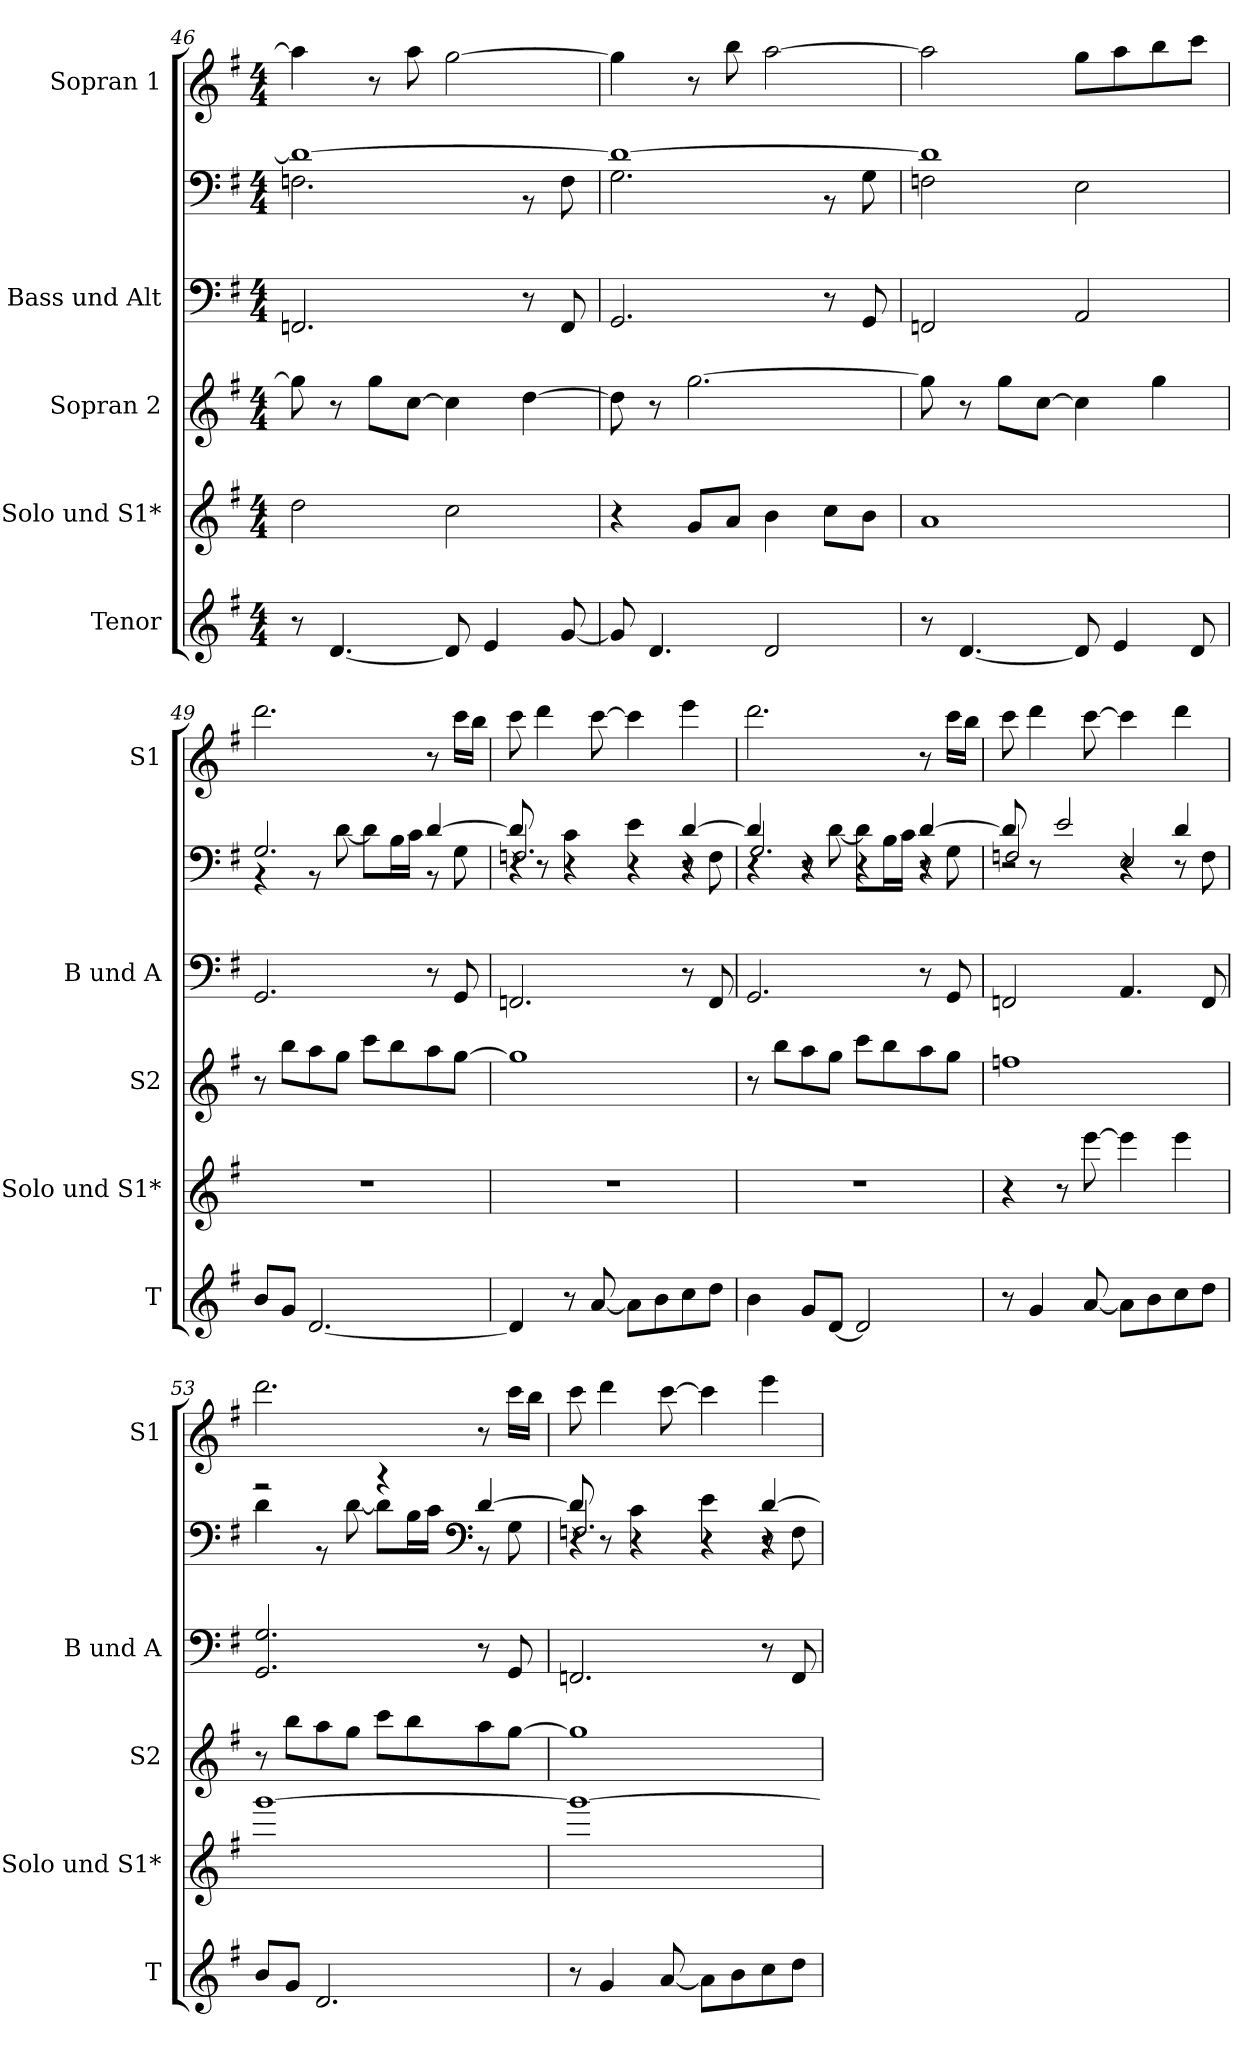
**kern	**kern	**kern	**kern	**kern	**kern
*part5	*part4	*part3	*part2	*part2	*part1
*staff6	*staff5	*staff4	*staff3	*staff2	*staff1
*I"Tenor	*I"Solo und S1*	*I"Sopran 2	*I"Bass und Alt	*	*I"Sopran 1
*I'T	*I'Solo und S1*	*I'S2	*I'B und A	*	*I'S1
!!LO:PB:g=z
*clefG2	*clefG2	*clefG2	*clefF4	*clefF4	*clefG2
*k[f#]	*k[f#]	*k[f#]	*k[f#]	*k[f#]	*k[f#]
*M4/4	*M4/4	*M4/4	*M4/4	*M4/4	*M4/4
=46	=46	=46	=46	=46	=46
*	*	*	*	*^	*
8r	2dd\	8gg\]	2.FFn/	1d_	2.Fn\	4aa\]
[4.d/	.	8r	.	.	.	.
.	.	8gg\L	.	.	.	8r
.	.	[8cc\J	.	.	.	8aa\
8d/]	2cc\	4cc\]	.	.	.	[2gg\
4e/	.	.	.	.	.	.
.	.	[4dd\	8r	.	8r	.
[8g/	.	.	8FF/	.	8F\	.
=47	=47	=47	=47	=47	=47	=47
8g/]	4r	8dd\]	2.GG/	1d_	2.G\	4gg\]
4.d/	.	8r	.	.	.	.
.	8g/L	[2.gg\	.	.	.	8r
.	8a/J	.	.	.	.	8bb\
2d/	4b\	.	.	.	.	[2aa\
.	8cc\L	.	8r	.	8r	.
.	8b\J	.	8GG/	.	8G\	.
=48	=48	=48	=48	=48	=48	=48
8r	1a	8gg\]	2FFn/	1d]	2Fn\	2aa\]
[4.d/	.	8r	.	.	.	.
.	.	8gg\L	.	.	.	.
.	.	[8cc\J	.	.	.	.
8d/]	.	4cc\]	2AA/	.	2E\	8gg\L
4e/	.	.	.	.	.	8aa\
.	.	4gg\	.	.	.	8bb\
8d/	.	.	.	.	.	8ccc\J
!!LO:LB:g=z
=49	=49	=49	=49	=49	=49	=49
8b/L	1r	8r	2.GG/	2.G/	4r	2.ddd\
8g/J	.	8bb\L	.	.	.	.
[2.d/	.	8aa\	.	.	8r	.
.	.	8gg\J	.	.	[8d\	.
.	.	8ccc\L	.	.	8d\L]	.
.	.	8bb\	.	.	16B\L	.
.	.	.	.	.	16c\JJ	.
.	.	8aa\	8r	[4d/	8r	8r
.	.	[8gg\J	8GG/	.	8G\	16ccc\LL
.	.	.	.	.	.	16bb\JJ
=50	=50	=50	=50	=50	=50	=50
*	*	*	*	*	*^	*
4d/]	1r	1gg]	2.FFn/	8d/]	4r	2.Fn/	8ccc\
.	.	.	.	8r	.	.	4ddd\
8r	.	.	.	4r	4c\	.	.
[8a/	.	.	.	.	.	.	[8ccc\
8a\L]	.	.	.	4r	4e\	.	4ccc\]
8b\	.	.	.	.	.	.	.
8cc\	.	.	8r	[4d/	8r	4r	4eee\
8dd\J	.	.	8FF/	.	8F\	.	.
=51	=51	=51	=51	=51	=51	=51	=51
4b\	1r	8r	2.GG/	4d/]	4r	2.G/	2.ddd\
.	.	8bb\L	.	.	.	.	.
8g/L	.	8aa\	.	4r	8r	.	.
[8d/J	.	8gg\J	.	.	[8d\	.	.
2d/]	.	8ccc\L	.	4r	8d\L]	.	.
.	.	8bb\	.	.	16B\L	.	.
.	.	.	.	.	16c\JJ	.	.
.	.	8aa\	8r	[4d/	8r	4r	8r
.	.	8gg\J	8GG/	.	8G\	.	16ccc\LL
.	.	.	.	.	.	.	16bb\JJ
!!LO:PB:g=z
=52	=52	=52	=52	=52	=52	=52	=52
8r	4r	1ffn	2FFn/	8d/]	2r	2Fn/	8ccc\
4g/	.	.	.	8r	.	.	4ddd\
.	8r	.	.	2e/	.	.	.
[8a/	[8eee\	.	.	.	.	.	[8ccc\
8a\L]	4eee\]	.	4.AA/	.	4r	2E/	4ccc\]
8b\	.	.	.	.	.	.	.
8cc\	4eee\	.	.	4d/	8r	.	4ddd\
8dd\J	.	.	8FF/	.	8F\	.	.
*	*	*	*	*	*v	*v	*
=53	=53	=53	=53	=53	=53	=53
8b/L	[1ggg	8r	2.GG/ 2.G/	2r	4d\	2.ddd\
8g/J	.	8bb\L	.	.	.	.
2.d/	.	8aa\	.	.	8r	.
.	.	8gg\J	.	.	[8d\	.
.	.	8ccc\L	.	4r	8d\L]	.
.	.	8bb\	.	.	16B\L	.
.	.	.	.	.	16c\JJ	.
*	*	*	*	*clefF4	*	*
.	.	8aa\	8r	[4d/	8r	8r
.	.	[8gg\J	8GG/	.	8G\	16ccc\LL
.	.	.	.	.	.	16bb\JJ
=54	=54	=54	=54	=54	=54	=54
*	*	*	*	*	*^	*
8r	1ggg_	1gg]	2.FFn/	8d/]	4r	2.Fn/	8ccc\
4g/	.	.	.	8r	.	.	4ddd\
.	.	.	.	4r	4c\	.	.
[8a/	.	.	.	.	.	.	[8ccc\
8a\L]	.	.	.	4r	4e\	.	4ccc\]
8b\	.	.	.	.	.	.	.
8cc\	.	.	8r	[4d/	8r	4r	4eee\
8dd\J	.	.	8FF/	.	8F\	.	.
*	*	*	*	*v	*v	*v	*
=	=	=	=	=	=
*-	*-	*-	*-	*-	*-
